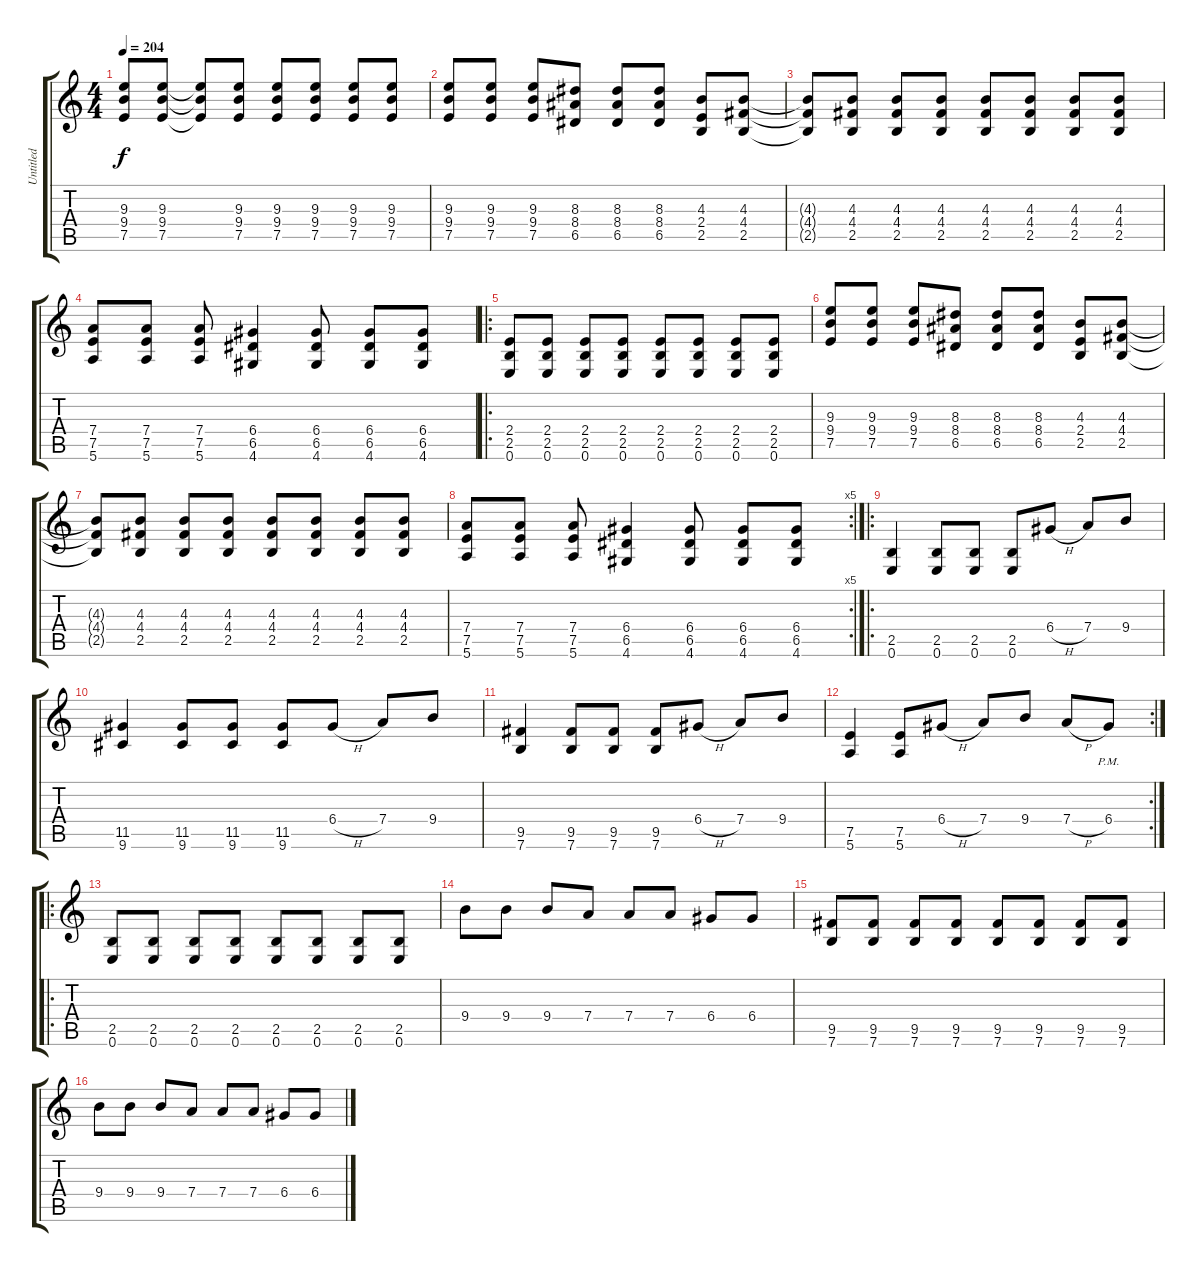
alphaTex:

\track ("Untitled" "Untitled") {instrument overdrivenguitar}
\staff {score tabs}
\tuning (E4 B3 G3 D3 A2 E2) {hide}
\ts (4 4)
\tempo 204
\clef g2
\ks c
(9.3 9.4 7.5).8{dy f instrument overdrivenguitar} (9.3 9.4 7.5).8 (9.3{t} 9.4{t} 7.5{t}).8 (9.3 9.4 7.5).8 (9.3 9.4 7.5).8 (9.3 9.4 7.5).8 (9.3 9.4 7.5).8 (9.3 9.4 7.5).8 |
(9.3 9.4 7.5).8 (9.3 9.4 7.5).8 (9.3 9.4 7.5).8 (8.3 8.4 6.5).8 (8.3 8.4 6.5).8 (8.3 8.4 6.5).8 (4.3 2.4 2.5).8 (4.3 4.4 2.5).8 |
(4.3{t} 4.4{t} 2.5{t}).8 (4.3 4.4 2.5).8 (4.3 4.4 2.5).8 (4.3 4.4 2.5).8 (4.3 4.4 2.5).8 (4.3 4.4 2.5).8 (4.3 4.4 2.5).8 (4.3 4.4 2.5).8 |
(7.4 7.5 5.6).8 (7.4 7.5 5.6).8 (7.4 7.5 5.6).8 (6.4 6.5 4.6).4 (6.4 6.5 4.6).8 (6.4 6.5 4.6).8 (6.4 6.5 4.6).8 |
\ro
(2.4 2.5 0.6).8 (2.4 2.5 0.6).8 (2.4 2.5 0.6).8 (2.4 2.5 0.6).8 (2.4 2.5 0.6).8 (2.4 2.5 0.6).8 (2.4 2.5 0.6).8 (2.4 2.5 0.6).8 |
(9.3 9.4 7.5).8 (9.3 9.4 7.5).8 (9.3 9.4 7.5).8 (8.3 8.4 6.5).8 (8.3 8.4 6.5).8 (8.3 8.4 6.5).8 (4.3 2.4 2.5).8 (4.3 4.4 2.5).8 |
(4.3{t} 4.4{t} 2.5{t}).8 (4.3 4.4 2.5).8 (4.3 4.4 2.5).8 (4.3 4.4 2.5).8 (4.3 4.4 2.5).8 (4.3 4.4 2.5).8 (4.3 4.4 2.5).8 (4.3 4.4 2.5).8 |
\rc 5
(7.4 7.5 5.6).8 (7.4 7.5 5.6).8 (7.4 7.5 5.6).8 (6.4 6.5 4.6).4 (6.4 6.5 4.6).8 (6.4 6.5 4.6).8 (6.4 6.5 4.6).8 |
\ro
(2.5 0.6).4 (2.5 0.6).8 (2.5 0.6).8 (2.5 0.6).8 6.4{h}.8 7.4.8 9.4.8 |
(11.5 9.6).4 (11.5 9.6).8 (11.5 9.6).8 (11.5 9.6).8 6.4{h}.8 7.4.8 9.4.8 |
(9.5 7.6).4 (9.5 7.6).8 (9.5 7.6).8 (9.5 7.6).8 6.4{h}.8 7.4.8 9.4.8 |
\rc 2
(7.5 5.6).4 (7.5 5.6).8 6.4{h}.8 7.4.8 9.4.8 7.4{h}.8 6.4{pm}.8 |
\ro
(2.5 0.6).8 (2.5 0.6).8 (2.5 0.6).8 (2.5 0.6).8 (2.5 0.6).8 (2.5 0.6).8 (2.5 0.6).8 (2.5 0.6).8 |
9.4.8 9.4.8 9.4.8 7.4.8 7.4.8 7.4.8 6.4.8 6.4.8 |
(9.5 7.6).8 (9.5 7.6).8 (9.5 7.6).8 (9.5 7.6).8 (9.5 7.6).8 (9.5 7.6).8 (9.5 7.6).8 (9.5 7.6).8 |
9.4.8 9.4.8 9.4.8 7.4.8 7.4.8 7.4.8 6.4.8 6.4.8
